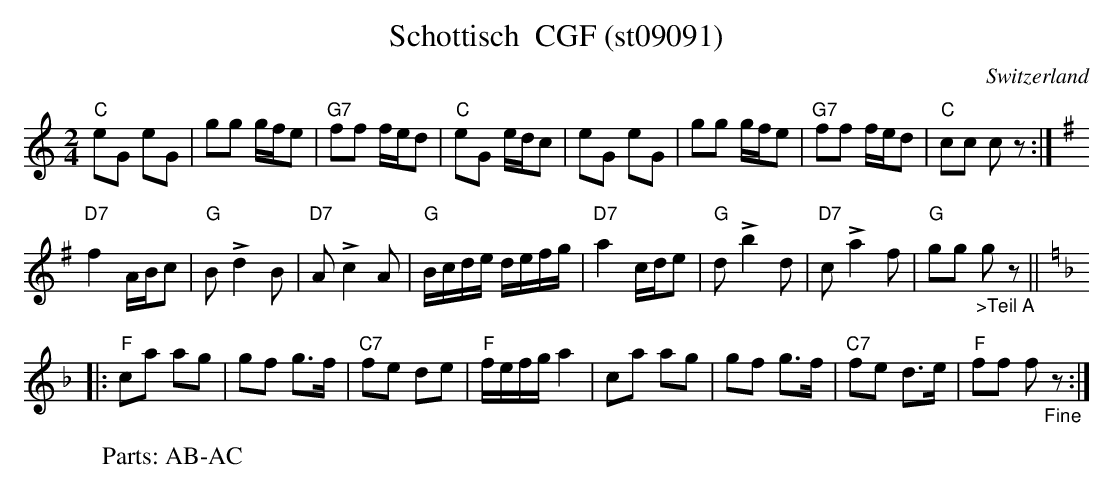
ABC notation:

X:1
T:Schottisch  CGF (st09091)
M:2/4
L:1/8
O:Switzerland
K:C major
"C"eG eG | gg g/f/e | "G7"ff f/e/d | "C"eG e/d/c | eG eG | gg g/f/e | "G7"ff f/e/d | "C"cc cz :| [K:G]
"D7"f2 A/B/c | "G"B!>!d2B | "D7"A!>!c2A | "G"B/c/d/e/ d/e/f/g/ | "D7"a2 c/d/e | "G"d!>!b2d | "D7"c!>!a2f | "G"gg "_>Teil A"gz || [K:F]
|: "F"ca ag | gf g>f | "C7"fe de | "F"f/e/f/g/ a2 | ca ag | gf g>f | "C7"fe d>e | "F"ff f"_Fine"z :|
W: Parts: AB-AC
